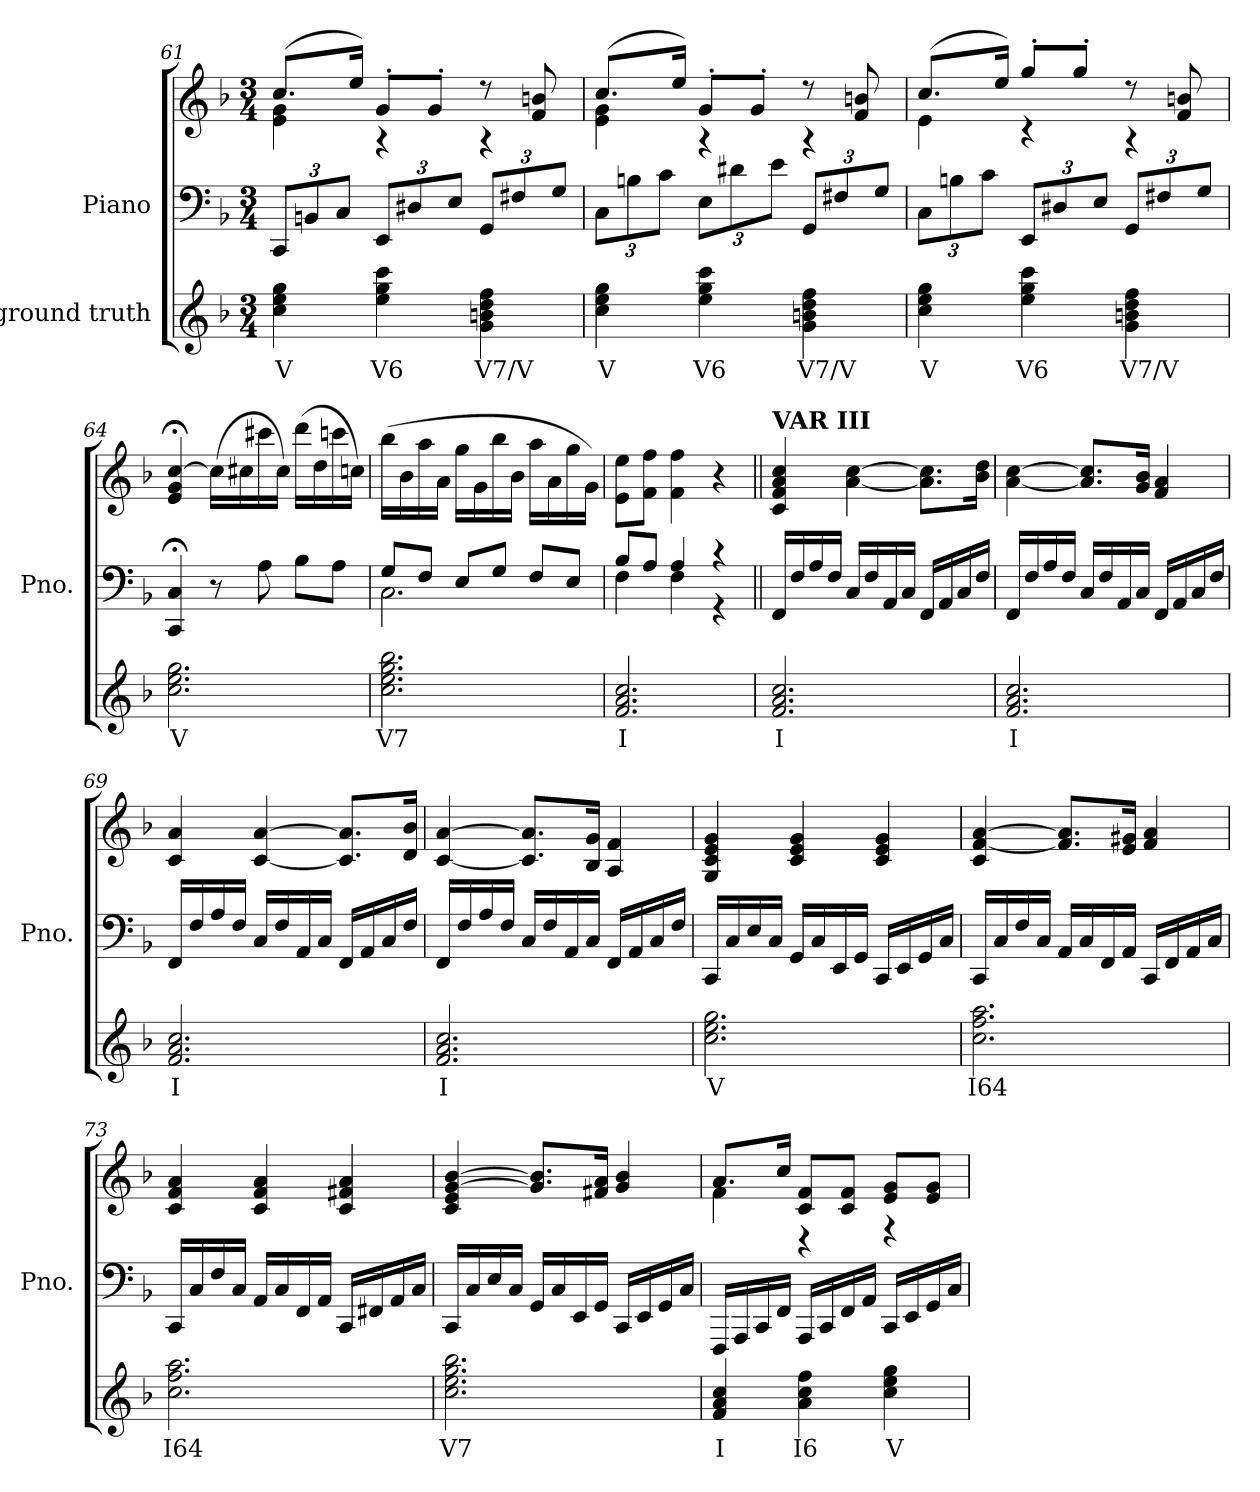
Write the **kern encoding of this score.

**kern	**text	**kern	**kern
*part2	*part2	*part1	*part1
*staff3	*staff3	*staff2	*staff1
*I"ground truth	*	*I"Piano	*
*	*	*I'Pno.	*
*	*	*clefF4	*clefG2
*k[b-]	*	*k[b-]	*k[b-]
*F:	*	*F:	*F:
*M3/4	*	*M3/4	*M3/4
=61	=61	=61	=61
*	*	*Xbrackettup	*
*	*	*	*^
4cc 4ee 4gg	V	12CC/L	(>8.cc/L	4e\ 4g\
.	.	12BBn/	.	.
.	.	12C/J	.	.
.	.	.	16ee/Jk)	.
4ee 4gg 4ccc	V6	12EE/L	8g'/L	4r
.	.	12D#X/	.	.
.	.	.	8g'/J	.
.	.	12E/J	.	.
4g 4bn 4dd 4ff	V7/V	12GG/L	8r	4r
.	.	12F#X/	.	.
.	.	.	8f/ 8bn/	.
.	.	12G/J	.	.
=62	=62	=62	=62	=62
4cc 4ee 4gg	V	12C\L	(>8.cc/L	4e\ 4g\
.	.	12Bn\	.	.
.	.	12c\J	.	.
.	.	.	16ee/Jk)	.
4ee 4gg 4ccc	V6	12E\L	8g'/L	4r
.	.	12d#X\	.	.
.	.	.	8g'/J	.
.	.	12e\J	.	.
4g 4bn 4dd 4ff	V7/V	12GG/L	8r	4r
.	.	12F#X/	.	.
.	.	.	8f/ 8bn/	.
.	.	12G/J	.	.
!!LO:LB:g=z	!!
=63	=63	=63	=63	=63
4cc 4ee 4gg	V	12C\L	(>8.cc/L	4e\
.	.	12Bn\	.	.
.	.	12c\J	.	.
.	.	.	16ee/Jk)	.
4ee 4gg 4ccc	V6	12EE/L	8gg'/L	4r
.	.	12D#X/	.	.
.	.	.	8gg'/J	.
.	.	12E/J	.	.
4g 4bn 4dd 4ff	V7/V	12GG/L	8r	4r
.	.	12F#X/	.	.
.	.	.	8f/ 8bn/	.
.	.	12G/J	.	.
*	*	*	*v	*v
=64	=64	=64	=64
2.cc 2.ee 2.gg	V	4CC/;< 4C/;<	4e/;< 4g/;< [4cc/;<
.	.	8r	(>16cc\LL]
.	.	.	16cc#X\
.	.	8A\	16ccc#X\
.	.	.	16cc#\JJ)
.	.	8B-\L	(>16ddd\LL
.	.	.	16dd\
.	.	8A\J	16cccn\
.	.	.	16ccn\JJ)
=65	=65	=65	=65
*	*	*^	*
2.cc 2.ee 2.gg 2.bb-	V7	8G/L	2.C\	(>16bb-\LL
.	.	.	.	16b-\
.	.	8F/J	.	16aa\
.	.	.	.	16a\JJ
.	.	8E/L	.	16gg\LL
.	.	.	.	16g\
.	.	8G/J	.	16bb-\
.	.	.	.	16b-\JJ
.	.	8F/L	.	16aa\LL
.	.	.	.	16a\
.	.	8E/J	.	16gg\
.	.	.	.	16g\JJ)
=66	=66	=66	=66	=66
2.f 2.a 2.cc	I	8B-/L	4F\	8e\ 8ee\L
.	.	8A/J	.	8f\ 8ff\J
.	.	4A/	4F\	4f\ 4ff\
.	.	4r	4r	4r
*	*	*v	*v	*
!!LO:LB:g=z
=67	=67||	=67||	=67||
*	*	*^	*
!	!	!	!	!LO:TX:a:B:t=VAR III
*	*	*v	*v	*
2.f 2.a 2.cc	I	16FF/LL	4c/ 4f/ 4a/ 4cc/
.	.	16F/	.
.	.	16A/	.
.	.	16F/JJ	.
.	.	16C/LL	[4a\ [4cc\
.	.	16F/	.
.	.	16AA/	.
.	.	16C/JJ	.
.	.	16FF/LL	8.a\] 8.cc\]L
.	.	16AA/	.
.	.	16C/	.
.	.	16F/JJ	16b-\ 16dd\Jk
=68	=68	=68	=68
2.f 2.a 2.cc	I	16FF/LL	[4a\ [4cc\
.	.	16F/	.
.	.	16A/	.
.	.	16F/JJ	.
.	.	16C/LL	8.a/] 8.cc/]L
.	.	16F/	.
.	.	16AA/	.
.	.	16C/JJ	16g/ 16b-/Jk
.	.	16FF/LL	4f/ 4a/
.	.	16AA/	.
.	.	16C/	.
.	.	16F/JJ	.
=69	=69	=69	=69
2.f 2.a 2.cc	I	16FF/LL	4c/ 4a/
.	.	16F/	.
.	.	16A/	.
.	.	16F/JJ	.
.	.	16C/LL	[4c/ [4a/
.	.	16F/	.
.	.	16AA/	.
.	.	16C/JJ	.
.	.	16FF/LL	8.c/] 8.a/]L
.	.	16AA/	.
.	.	16C/	.
.	.	16F/JJ	16d/ 16b-/Jk
=70	=70	=70	=70
2.f 2.a 2.cc	I	16FF/LL	[4c/ [4a/
.	.	16F/	.
.	.	16A/	.
.	.	16F/JJ	.
.	.	16C/LL	8.c/] 8.a/]L
.	.	16F/	.
.	.	16AA/	.
.	.	16C/JJ	16B-/ 16g/Jk
.	.	16FF/LL	4A/ 4f/
.	.	16AA/	.
.	.	16C/	.
.	.	16F/JJ	.
!!LO:PB:g=z
=71	=71	=71	=71
2.cc 2.ee 2.gg	V	16CC/LL	4G/ 4c/ 4e/ 4g/
.	.	16C/	.
.	.	16E/	.
.	.	16C/JJ	.
.	.	16GG/LL	4c/ 4e/ 4g/
.	.	16C/	.
.	.	16EE/	.
.	.	16GG/JJ	.
.	.	16CC/LL	4c/ 4e/ 4g/
.	.	16EE/	.
.	.	16GG/	.
.	.	16C/JJ	.
=72	=72	=72	=72
2.cc 2.ff 2.aa	I64	16CC/LL	4c/ [4f/ [4a/
.	.	16C/	.
.	.	16F/	.
.	.	16C/JJ	.
.	.	16AA/LL	8.f/] 8.a/]L
.	.	16C/	.
.	.	16FF/	.
.	.	16AA/JJ	16e/ 16g#X/Jk
.	.	16CC/LL	4f/ 4a/
.	.	16FF/	.
.	.	16AA/	.
.	.	16C/JJ	.
=73	=73	=73	=73
2.cc 2.ff 2.aa	I64	16CC/LL	4c/ 4f/ 4a/
.	.	16C/	.
.	.	16F/	.
.	.	16C/JJ	.
.	.	16AA/LL	4c/ 4f/ 4a/
.	.	16C/	.
.	.	16FF/	.
.	.	16AA/JJ	.
.	.	16CC/LL	4c/ 4f#X/ 4a/
.	.	16FF#X/	.
.	.	16AA/	.
.	.	16C/JJ	.
=74	=74	=74	=74
2.cc 2.ee 2.gg 2.bb-	V7	16CC/LL	4c/ 4e/ [4g/ [4b-/
.	.	16C/	.
.	.	16E/	.
.	.	16C/JJ	.
.	.	16GG/LL	8.g/] 8.b-/]L
.	.	16C/	.
.	.	16EE/	.
.	.	16GG/JJ	16f#X/ 16a/Jk
.	.	16CC/LL	4g/ 4b-/
.	.	16EE/	.
.	.	16GG/	.
.	.	16C/JJ	.
!!LO:LB:g=z
=75	=75	=75	=75
*	*	*	*^
4f 4a 4cc	I	16FFF/LL	8.a/L	4f\
.	.	16AAA/	.	.
.	.	16CC/	.	.
.	.	16FF/JJ	16cc/Jk	.
4a 4cc 4ff	I6	16AAA/LL	8c/ 8f/L	4r
.	.	16CC/	.	.
.	.	16FF/	8c/ 8f/J	.
.	.	16AA/JJ	.	.
4cc 4ee 4gg	V	16CC/LL	8e/ 8g/L	4r
.	.	16EE/	.	.
.	.	16GG/	8e/ 8g/J	.
.	.	16C/JJ	.	.
*	*	*	*v	*v
=	=	=	=
*-	*-	*-	*-
